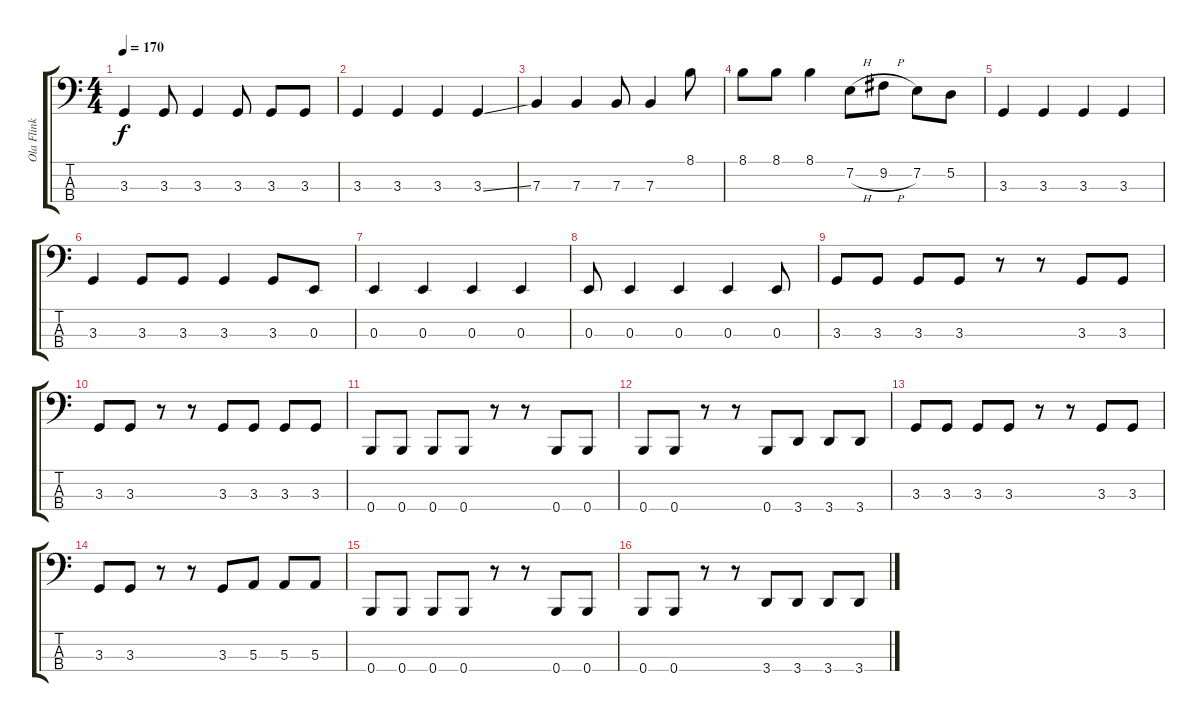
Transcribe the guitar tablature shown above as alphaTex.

\track ("Ola Flink" "Ola Flink") {instrument electricbasspick}
\staff {score tabs}
\tuning (Eb2 A1 E1 B0) {hide}
\ts (4 4)
\tempo 170
\clef f4
\ks c
3.3.4{dy f} 3.3.8 3.3.4 3.3.8 3.3.8 3.3.8 |
3.3.4 3.3.4 3.3.4 3.3{ss}.4 |
7.3.4 7.3.4 7.3.8 7.3.4 8.1.8 |
8.1.8 8.1.8 8.1.4 7.2{h}.8 9.2{h}.8 7.2.8 5.2.8 |
3.3.4 3.3.4 3.3.4 3.3.4 |
3.3.4 3.3.8 3.3.8 3.3.4 3.3.8 0.3.8 |
0.3.4 0.3.4 0.3.4 0.3.4 |
0.3.8 0.3.4 0.3.4 0.3.4 0.3.8 |
3.3.8 3.3.8 3.3.8 3.3.8 r.8 r.8 3.3.8 3.3.8 |
3.3.8 3.3.8 r.8 r.8 3.3.8 3.3.8 3.3.8 3.3.8 |
0.4.8 0.4.8 0.4.8 0.4.8 r.8 r.8 0.4.8 0.4.8 |
0.4.8 0.4.8 r.8 r.8 0.4.8 3.4.8 3.4.8 3.4.8 |
3.3.8 3.3.8 3.3.8 3.3.8 r.8 r.8 3.3.8 3.3.8 |
3.3.8 3.3.8 r.8 r.8 3.3.8 5.3.8 5.3.8 5.3.8 |
0.4.8 0.4.8 0.4.8 0.4.8 r.8 r.8 0.4.8 0.4.8 |
0.4.8 0.4.8 r.8 r.8 3.4.8 3.4.8 3.4.8 3.4.8
